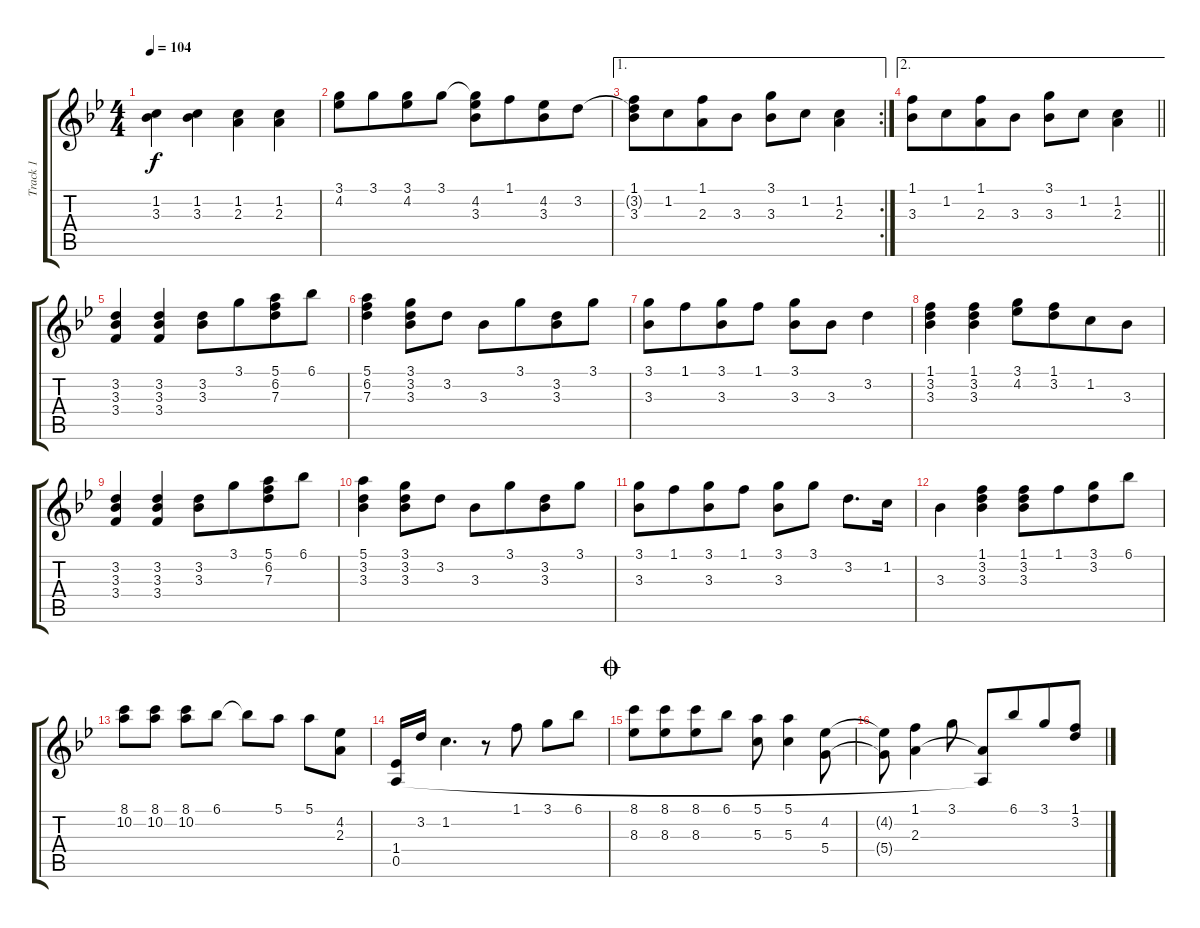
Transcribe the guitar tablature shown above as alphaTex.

\track ("Track 1" "Track 1") {instrument acousticguitarnylon}
\staff {score tabs}
\tuning (E4 B3 G3 D3 A2 E2) {hide}
\ts (4 4)
\tempo 104
\clef g2
\ks bb
(1.2 3.3).4{dy f} (1.2 3.3).4 (1.2 2.3).4 (1.2 2.3).4 |
(3.1 4.2).8 3.1.8{beam merge} (3.1 4.2).8 3.1.8 (3.1{t} 4.2 3.3).8 1.1.8{beam merge} (4.2 3.3).8 3.2.8 |
\ae 1
\rc 2
(1.1 3.2{t} 3.3).8 1.2.8{beam merge} (1.1 2.3).8 3.3.8 (3.1 3.3).8 1.2.8 (1.2 2.3).4 |
\ae 2
\barLineRight lightlight
(1.1 3.3).8 1.2.8{beam merge} (1.1 2.3).8 3.3.8 (3.1 3.3).8 1.2.8 (1.2 2.3).4 |
(3.2 3.3 3.4).4 (3.2 3.3 3.4).4 (3.2 3.3).8 3.1.8{beam merge} (5.1 6.2 7.3).8 6.1.8 |
(5.1 6.2 7.3).4 (3.1 3.2 3.3).8 3.2.8 3.3.8 3.1.8{beam merge} (3.2 3.3).8 3.1.8 |
(3.1 3.3).8 1.1.8{beam merge} (3.1 3.3).8 1.1.8 (3.1 3.3).8 3.3.8 3.2.4 |
(1.1 3.2 3.3).4 (1.1 3.2 3.3).4 (3.1 4.2).8 (1.1 3.2).8{beam merge} 1.2.8 3.3.8 |
(3.2 3.3 3.4).4 (3.2 3.3 3.4).4 (3.2 3.3).8 3.1.8{beam merge} (5.1 6.2 7.3).8 6.1.8 |
(5.1 3.2 3.3).4 (3.1 3.2 3.3).8 3.2.8 3.3.8 3.1.8{beam merge} (3.2 3.3).8 3.1.8 |
(3.1 3.3).8 1.1.8{beam merge} (3.1 3.3).8 1.1.8 (3.1 3.3).8 3.1.8 3.2.8{d} 1.2.16 |
3.3.4 (1.1 3.2 3.3).4 (1.1 3.2 3.3).8 1.1.8{beam merge} (3.1 3.2).8 6.1.8 |
(8.1 10.2).8 (8.1 10.2).8 (8.1 10.2).8 6.1.8 6.1{t}.8 5.1.8 5.1.8 (4.2 2.3).8 |
(1.4 0.5).16 3.2.16 1.2.4{d} r.8 1.1.8 3.1.8 6.1.8 |
\jump coda
(8.1 8.3).8 (8.1 8.3).8{beam merge} (8.1 8.3).8 6.1.8 (5.1 5.3).8 (5.1 5.3).4 (4.2 5.4).8 |
(4.2{t} 5.4{t}).8 (1.1 2.3).4 3.1.8 (2.3{t} 0.5{t}).8 6.1.8{beam merge} 3.1.8 (1.1 3.2).8
